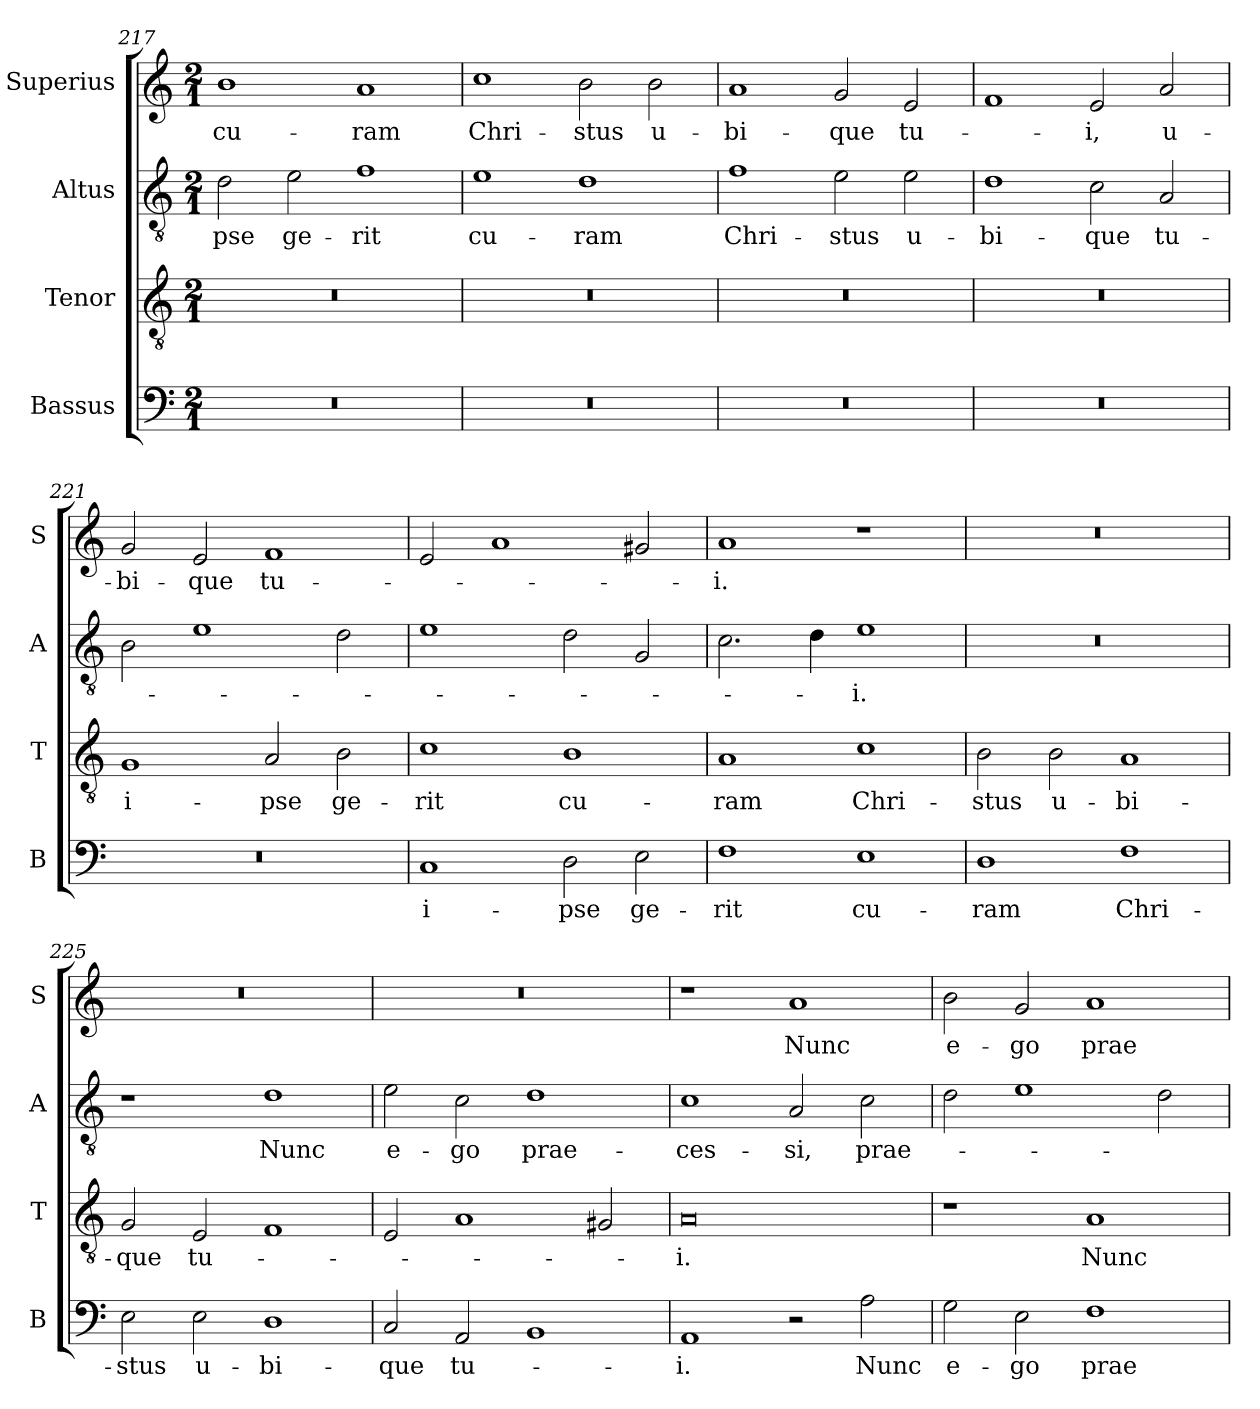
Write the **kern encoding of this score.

**kern	**text	**kern	**text	**kern	**text	**kern	**text
*part4	*part4	*part3	*part3	*part2	*part2	*part1	*part1
*staff4	*staff4	*staff3	*staff3	*staff2	*staff2	*staff1	*staff1
*I"Bassus	*	*I"Tenor	*	*I"Altus	*	*I"Superius	*
*I'B	*	*I'T	*	*I'A	*	*I'S	*
*clefF4	*	*clefGv2	*	*clefGv2	*	*clefG2	*
*k[]	*	*k[]	*	*k[]	*	*k[]	*
*M2/1	*	*M2/1	*	*M2/1	*	*M2/1	*
=217	=217	=217	=217	=217	=217	=217	=217
0r	.	0r	.	2d	-pse	1b	cu-
.	.	.	.	2e	ge-	.	.
.	.	.	.	1f	-rit	1a	-ram
=218	=218	=218	=218	=218	=218	=218	=218
0r	.	0r	.	1e	cu-	1cc	Chri-
.	.	.	.	1d	-ram	2b	-stus
.	.	.	.	.	.	2b	u-
=219	=219	=219	=219	=219	=219	=219	=219
0r	.	0r	.	1f	Chri-	1a	-bi-
.	.	.	.	2e	-stus	2g	-que
.	.	.	.	2e	u-	2e	tu-
=220	=220	=220	=220	=220	=220	=220	=220
0r	.	0r	.	1d	-bi-	1f	.
.	.	.	.	2c	-que	2e	-i,
.	.	.	.	2A	tu-	2a	u-
=221	=221	=221	=221	=221	=221	=221	=221
0r	.	1G	i-	2B	.	2g	-bi-
.	.	.	.	1e	.	2e	-que
.	.	2A	-pse	.	.	1f	tu-
.	.	2B	ge-	2d	.	.	.
=222	=222	=222	=222	=222	=222	=222	=222
1C	i-	1c	-rit	1e	.	2e	.
.	.	.	.	.	.	1a	.
2D	-pse	1B	cu-	2d	.	.	.
2E	ge-	.	.	2G	.	2g#X	.
=223	=223	=223	=223	=223	=223	=223	=223
1F	-rit	1A	-ram	2.c	.	1a	-i.
.	.	.	.	4d	.	.	.
1E	cu-	1c	Chri-	1e	-i.	1r	.
=224	=224	=224	=224	=224	=224	=224	=224
1D	-ram	2B	-stus	0r	.	0r	.
.	.	2B	u-	.	.	.	.
1F	Chri-	1A	-bi-	.	.	.	.
=225	=225	=225	=225	=225	=225	=225	=225
2E	-stus	2G	-que	1r	.	0r	.
2E	u-	2E	tu-	.	.	.	.
1D	-bi-	1F	.	1d	Nunc	.	.
=226	=226	=226	=226	=226	=226	=226	=226
2C	-que	2E	.	2e	e-	0r	.
2AA	tu-	1A	.	2c	-go	.	.
1BB	.	.	.	1d	prae-	.	.
.	.	2G#X	.	.	.	.	.
=227	=227	=227	=227	=227	=227	=227	=227
1AA	-i.	0A	-i.	1c	-ces-	1r	.
2r	.	.	.	2A	-si,	1a	Nunc
2A	Nunc	.	.	2c	prae-	.	.
=228	=228	=228	=228	=228	=228	=228	=228
2G	e-	1r	.	2d	.	2b	e-
2E	-go	.	.	1e	.	2g	-go
1F	prae-	1A	Nunc	.	.	1a	prae-
.	.	.	.	2d	.	.	.
=	=	=	=	=	=	=	=
*-	*-	*-	*-	*-	*-	*-	*-
